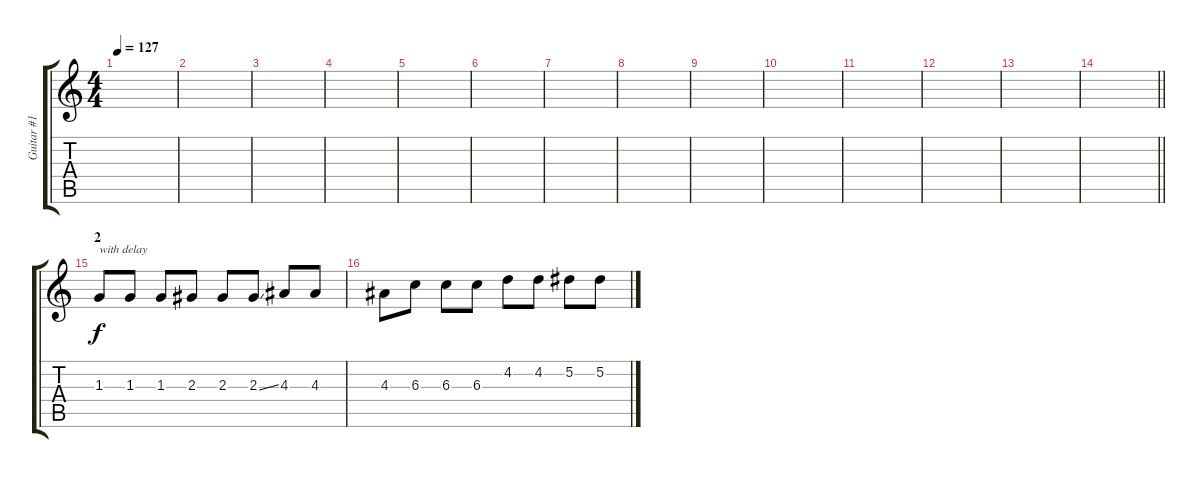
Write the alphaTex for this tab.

\track ("Guitar #1" "Guitar #1") {instrument electricguitarclean}
\staff {score tabs}
\tuning (Eb4 Bb3 Gb3 Db3 Ab2 Db2) {hide}
\ts (4 4)
\tempo 127
\clef g2
\ks c
|
|
|
|
|
|
|
|
|
|
|
|
|
\barLineRight lightlight
|
\section ("" "2")
1.3.8{txt "with delay"} 1.3.8 1.3.8 2.3.8 2.3.8 2.3{ss}.8 4.3.8 4.3.8 |
4.3.8 6.3.8 6.3.8 6.3.8 4.2.8 4.2.8 5.2.8 5.2.8
